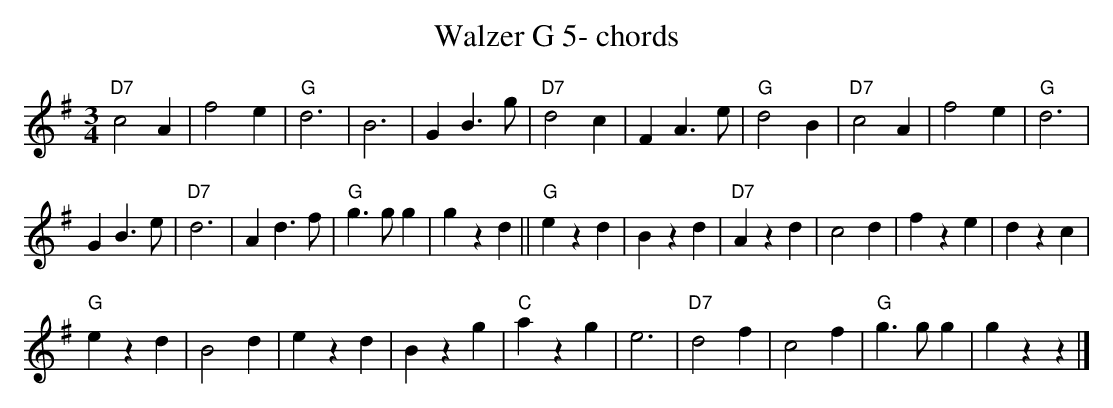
X:1
T:Walzer G 5- chords
M:3/4
L:1/4
K:G %%MIDI gchordon
"D7"c2A | f2e | "G"d3 | B3 | GB>g | "D7"d2c | FA>e | "G"d2B | "D7"c2A | f2e | "G"d3 |
GB>e | "D7"d3 | Ad>f | "G"g>gg | gzd || "G"ezd | Bzd | "D7"Azd | c2d | fze | dzc |
"G"ezd | B2d | ezd | Bzg | "C"azg | e3 | "D7"d2f | c2f | "G"g>gg | gzz |]
